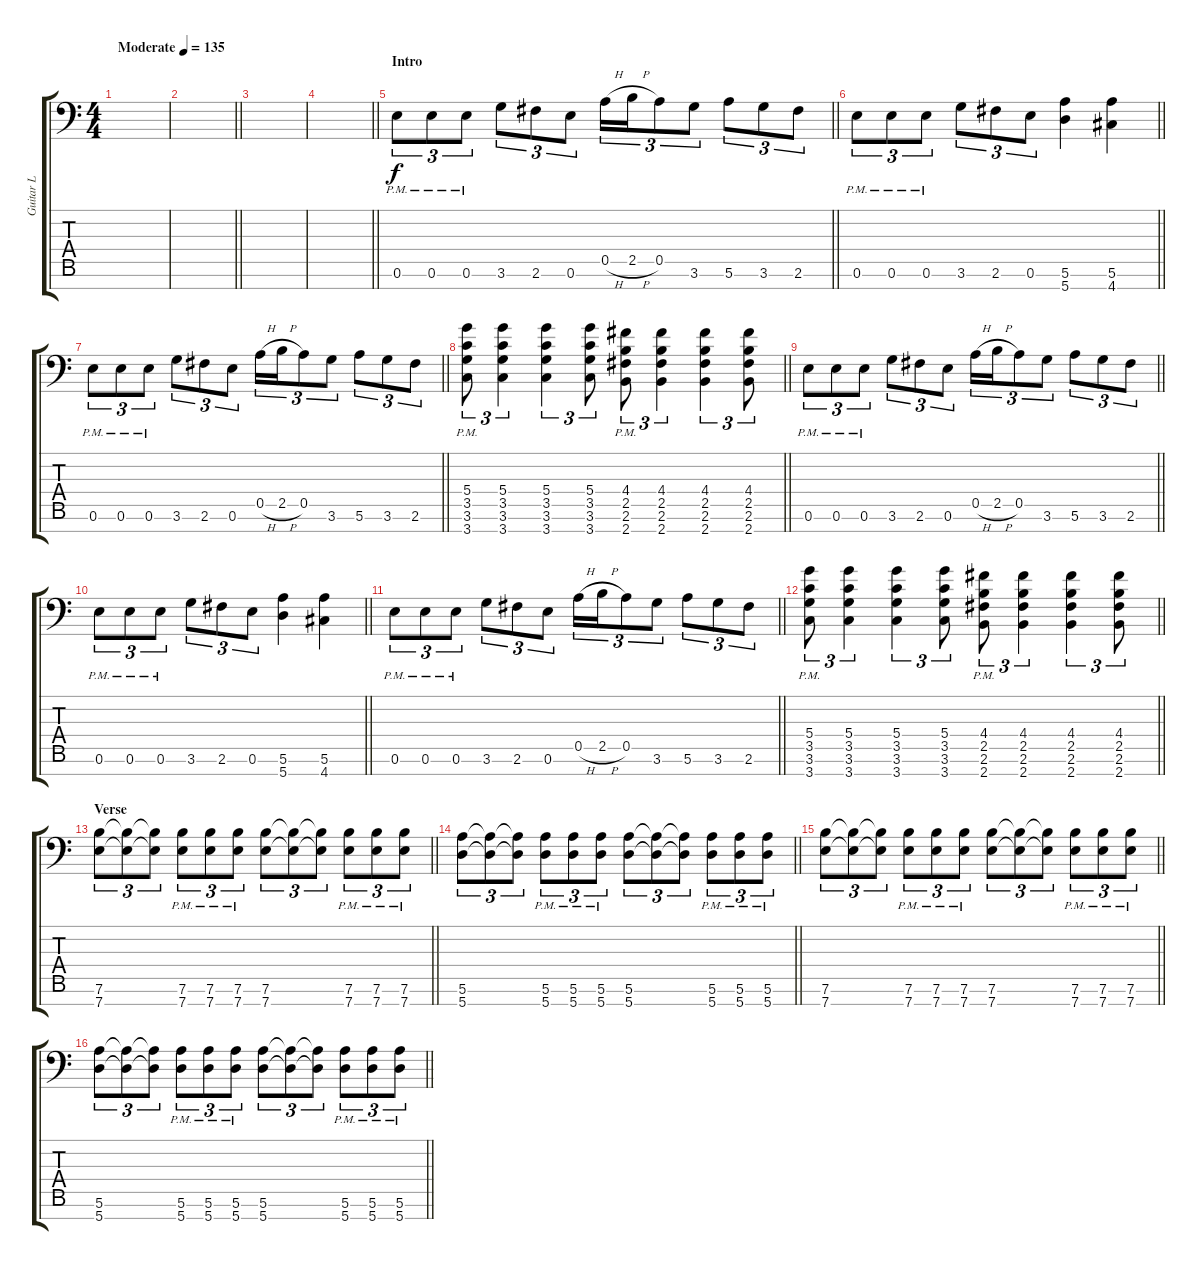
\track ("Guitar L" "Guitar L") {instrument overdrivenguitar}
\staff {score tabs}
\tuning (E4 B3 G3 D3 A2 E2 A1) {hide}
\ts (4 4)
\tempo (135 "Moderate")
\clef f4
\ks c
|
\barLineRight lightlight
|
|
\barLineRight lightlight
|
\section ("" "Intro")
\barLineRight lightlight
0.6{pm}.8{tu (3 2)} 0.6{pm}.8{tu (3 2)} 0.6{pm}.8{tu (3 2)} 3.6.8{tu (3 2)} 2.6.8{tu (3 2)} 0.6.8{tu (3 2)} 0.5{h}.16{tu (3 2)} 2.5{h}.16{tu (3 2)} 0.5.8{tu (3 2)} 3.6.8{tu (3 2)} 5.6.8{tu (3 2)} 3.6.8{tu (3 2)} 2.6.8{tu (3 2)} |
\barLineRight lightlight
0.6{pm}.8{tu (3 2)} 0.6{pm}.8{tu (3 2)} 0.6{pm}.8{tu (3 2)} 3.6.8{tu (3 2)} 2.6.8{tu (3 2)} 0.6.8{tu (3 2)} (5.6 5.7).4 (5.6 4.7).4 |
\barLineRight lightlight
0.6{pm}.8{tu (3 2)} 0.6{pm}.8{tu (3 2)} 0.6{pm}.8{tu (3 2)} 3.6.8{tu (3 2)} 2.6.8{tu (3 2)} 0.6.8{tu (3 2)} 0.5{h}.16{tu (3 2)} 2.5{h}.16{tu (3 2)} 0.5.8{tu (3 2)} 3.6.8{tu (3 2)} 5.6.8{tu (3 2)} 3.6.8{tu (3 2)} 2.6.8{tu (3 2)} |
\barLineRight lightlight
(5.4{pm} 3.5{pm} 3.6{pm} 3.7{pm}).8{tu (3 2)} (5.4 3.5 3.6 3.7).4{tu (3 2)} (5.4 3.5 3.6 3.7).4{tu (3 2)} (5.4 3.5 3.6 3.7).8{tu (3 2)} (4.4{pm} 2.5{pm} 2.6{pm} 2.7{pm}).8{tu (3 2)} (4.4 2.5 2.6 2.7).4{tu (3 2)} (4.4 2.5 2.6 2.7).4{tu (3 2)} (4.4 2.5 2.6 2.7).8{tu (3 2)} |
\barLineRight lightlight
0.6{pm}.8{tu (3 2)} 0.6{pm}.8{tu (3 2)} 0.6{pm}.8{tu (3 2)} 3.6.8{tu (3 2)} 2.6.8{tu (3 2)} 0.6.8{tu (3 2)} 0.5{h}.16{tu (3 2)} 2.5{h}.16{tu (3 2)} 0.5.8{tu (3 2)} 3.6.8{tu (3 2)} 5.6.8{tu (3 2)} 3.6.8{tu (3 2)} 2.6.8{tu (3 2)} |
\barLineRight lightlight
0.6{pm}.8{tu (3 2)} 0.6{pm}.8{tu (3 2)} 0.6{pm}.8{tu (3 2)} 3.6.8{tu (3 2)} 2.6.8{tu (3 2)} 0.6.8{tu (3 2)} (5.6 5.7).4 (5.6 4.7).4 |
\barLineRight lightlight
0.6{pm}.8{tu (3 2)} 0.6{pm}.8{tu (3 2)} 0.6{pm}.8{tu (3 2)} 3.6.8{tu (3 2)} 2.6.8{tu (3 2)} 0.6.8{tu (3 2)} 0.5{h}.16{tu (3 2)} 2.5{h}.16{tu (3 2)} 0.5.8{tu (3 2)} 3.6.8{tu (3 2)} 5.6.8{tu (3 2)} 3.6.8{tu (3 2)} 2.6.8{tu (3 2)} |
\barLineRight lightlight
(5.4{pm} 3.5{pm} 3.6{pm} 3.7{pm}).8{tu (3 2)} (5.4 3.5 3.6 3.7).4{tu (3 2)} (5.4 3.5 3.6 3.7).4{tu (3 2)} (5.4 3.5 3.6 3.7).8{tu (3 2)} (4.4{pm} 2.5{pm} 2.6{pm} 2.7{pm}).8{tu (3 2)} (4.4 2.5 2.6 2.7).4{tu (3 2)} (4.4 2.5 2.6 2.7).4{tu (3 2)} (4.4 2.5 2.6 2.7).8{tu (3 2)} |
\section ("" "Verse")
\barLineRight lightlight
(7.6 7.7).8{tu (3 2)} (7.6{t} 7.7{t}).8{tu (3 2)} (7.6{t} 7.7{t}).8{tu (3 2)} (7.6{pm} 7.7{pm}).8{tu (3 2)} (7.6{pm} 7.7{pm}).8{tu (3 2)} (7.6{pm} 7.7{pm}).8{tu (3 2)} (7.6 7.7).8{tu (3 2)} (7.6{t} 7.7{t}).8{tu (3 2)} (7.6{t} 7.7{t}).8{tu (3 2)} (7.6{pm} 7.7{pm}).8{tu (3 2)} (7.6{pm} 7.7{pm}).8{tu (3 2)} (7.6{pm} 7.7{pm}).8{tu (3 2)} |
\barLineRight lightlight
(5.6 5.7).8{tu (3 2)} (5.6{t} 5.7{t}).8{tu (3 2)} (5.6{t} 5.7{t}).8{tu (3 2)} (5.6{pm} 5.7{pm}).8{tu (3 2)} (5.6{pm} 5.7{pm}).8{tu (3 2)} (5.6{pm} 5.7{pm}).8{tu (3 2)} (5.6 5.7).8{tu (3 2)} (5.6{t} 5.7{t}).8{tu (3 2)} (5.6{t} 5.7{t}).8{tu (3 2)} (5.6{pm} 5.7{pm}).8{tu (3 2)} (5.6{pm} 5.7{pm}).8{tu (3 2)} (5.6{pm} 5.7{pm}).8{tu (3 2)} |
\barLineRight lightlight
(7.6 7.7).8{tu (3 2)} (7.6{t} 7.7{t}).8{tu (3 2)} (7.6{t} 7.7{t}).8{tu (3 2)} (7.6{pm} 7.7{pm}).8{tu (3 2)} (7.6{pm} 7.7{pm}).8{tu (3 2)} (7.6{pm} 7.7{pm}).8{tu (3 2)} (7.6 7.7).8{tu (3 2)} (7.6{t} 7.7{t}).8{tu (3 2)} (7.6{t} 7.7{t}).8{tu (3 2)} (7.6{pm} 7.7{pm}).8{tu (3 2)} (7.6{pm} 7.7{pm}).8{tu (3 2)} (7.6{pm} 7.7{pm}).8{tu (3 2)} |
\barLineRight lightlight
(5.6 5.7).8{tu (3 2)} (5.6{t} 5.7{t}).8{tu (3 2)} (5.6{t} 5.7{t}).8{tu (3 2)} (5.6{pm} 5.7{pm}).8{tu (3 2)} (5.6{pm} 5.7{pm}).8{tu (3 2)} (5.6{pm} 5.7{pm}).8{tu (3 2)} (5.6 5.7).8{tu (3 2)} (5.6{t} 5.7{t}).8{tu (3 2)} (5.6{t} 5.7{t}).8{tu (3 2)} (5.6{pm} 5.7{pm}).8{tu (3 2)} (5.6{pm} 5.7{pm}).8{tu (3 2)} (5.6{pm} 5.7{pm}).8{tu (3 2)}
